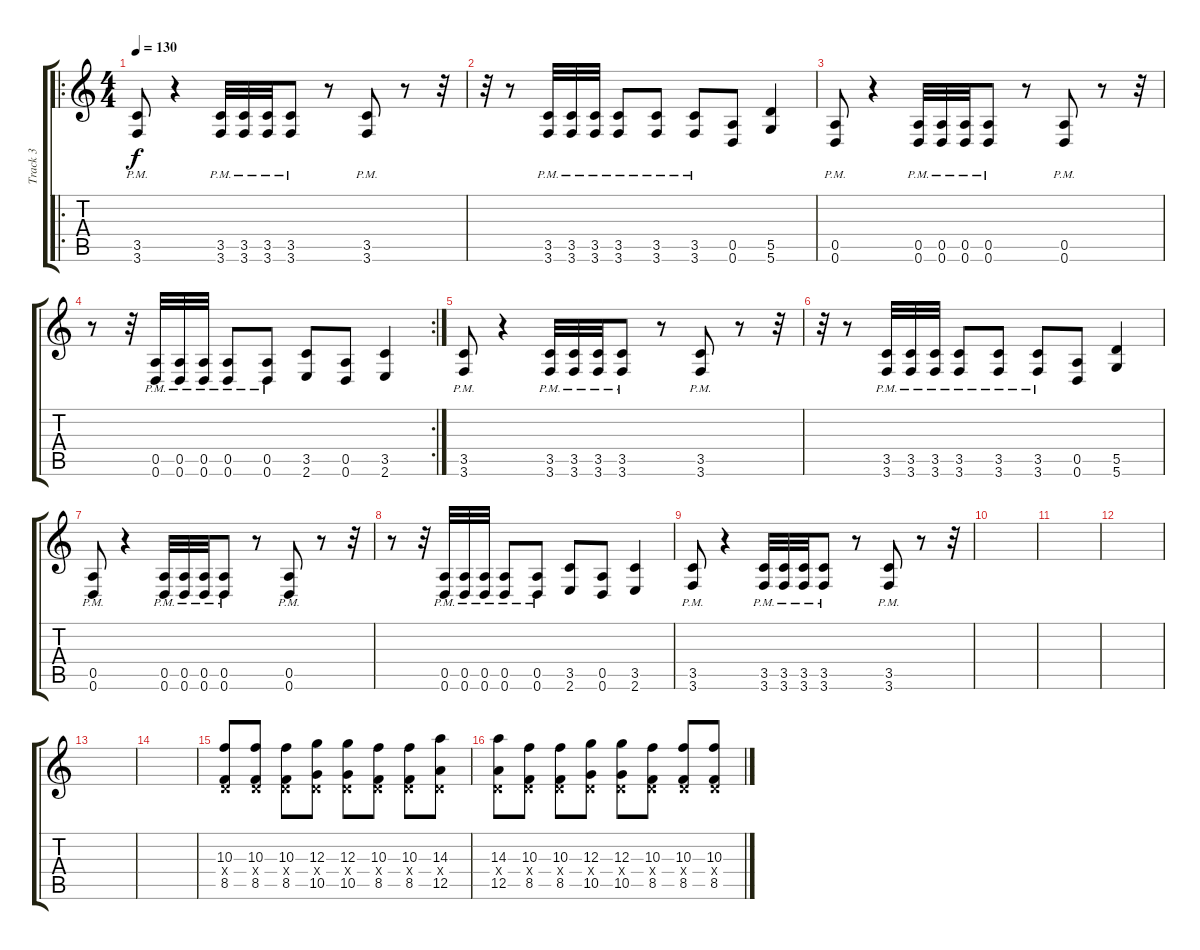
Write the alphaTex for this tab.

\track ("Track 3" "Track 3") {instrument overdrivenguitar}
\staff {score tabs}
\tuning (E4 B3 G3 D3 A2 D2) {hide}
\ro
\ts (4 4)
\tempo 130
\clef g2
\ks c
(3.5{pm} 3.6{pm}).8{dy f} r.4 (3.5{pm} 3.6{pm}).32 (3.5{pm} 3.6{pm}).32 (3.5{pm} 3.6{pm}).32 (3.5{pm} 3.6{pm}).8 r.8 (3.5{pm} 3.6{pm}).8 r.8 r.32 |
r.32 r.8 (3.5{pm} 3.6{pm}).32 (3.5{pm} 3.6{pm}).32 (3.5{pm} 3.6{pm}).32 (3.5{pm} 3.6{pm}).8 (3.5{pm} 3.6{pm}).8 (3.5{pm} 3.6{pm}).8 (0.5 0.6).8 (5.5 5.6).4 |
(0.5{pm} 0.6{pm}).8 r.4 (0.5{pm} 0.6{pm}).32 (0.5{pm} 0.6{pm}).32 (0.5{pm} 0.6{pm}).32 (0.5{pm} 0.6{pm}).8 r.8 (0.5{pm} 0.6{pm}).8 r.8 r.32 |
\rc 2
r.8 r.32 (0.5{pm} 0.6{pm}).32 (0.5{pm} 0.6{pm}).32 (0.5{pm} 0.6{pm}).32 (0.5{pm} 0.6{pm}).8 (0.5{pm} 0.6{pm}).8 (3.5 2.6).8 (0.5 0.6).8 (3.5 2.6).4 |
(3.5{pm} 3.6{pm}).8 r.4 (3.5{pm} 3.6{pm}).32 (3.5{pm} 3.6{pm}).32 (3.5{pm} 3.6{pm}).32 (3.5{pm} 3.6{pm}).8 r.8 (3.5{pm} 3.6{pm}).8 r.8 r.32 |
r.32 r.8 (3.5{pm} 3.6{pm}).32 (3.5{pm} 3.6{pm}).32 (3.5{pm} 3.6{pm}).32 (3.5{pm} 3.6{pm}).8 (3.5{pm} 3.6{pm}).8 (3.5{pm} 3.6{pm}).8 (0.5 0.6).8 (5.5 5.6).4 |
(0.5{pm} 0.6{pm}).8 r.4 (0.5{pm} 0.6{pm}).32 (0.5{pm} 0.6{pm}).32 (0.5{pm} 0.6{pm}).32 (0.5{pm} 0.6{pm}).8 r.8 (0.5{pm} 0.6{pm}).8 r.8 r.32 |
r.8 r.32 (0.5{pm} 0.6{pm}).32 (0.5{pm} 0.6{pm}).32 (0.5{pm} 0.6{pm}).32 (0.5{pm} 0.6{pm}).8 (0.5{pm} 0.6{pm}).8 (3.5 2.6).8 (0.5 0.6).8 (3.5 2.6).4 |
(3.5{pm} 3.6{pm}).8 r.4 (3.5{pm} 3.6{pm}).32 (3.5{pm} 3.6{pm}).32 (3.5{pm} 3.6{pm}).32 (3.5{pm} 3.6{pm}).8 r.8 (3.5{pm} 3.6{pm}).8 r.8 r.32 |
|
|
|
|
|
(10.3 0.4{x} 8.5).8 (10.3 0.4{x} 8.5).8 (10.3 0.4{x} 8.5).8 (12.3 0.4{x} 10.5).8 (12.3 0.4{x} 10.5).8 (10.3 0.4{x} 8.5).8 (10.3 0.4{x} 8.5).8 (14.3 0.4{x} 12.5).8 |
(14.3 0.4{x} 12.5).8 (10.3 0.4{x} 8.5).8 (10.3 0.4{x} 8.5).8 (12.3 0.4{x} 10.5).8 (12.3 0.4{x} 10.5).8 (10.3 0.4{x} 8.5).8 (10.3 0.4{x} 8.5).8 (10.3 0.4{x} 8.5).8
